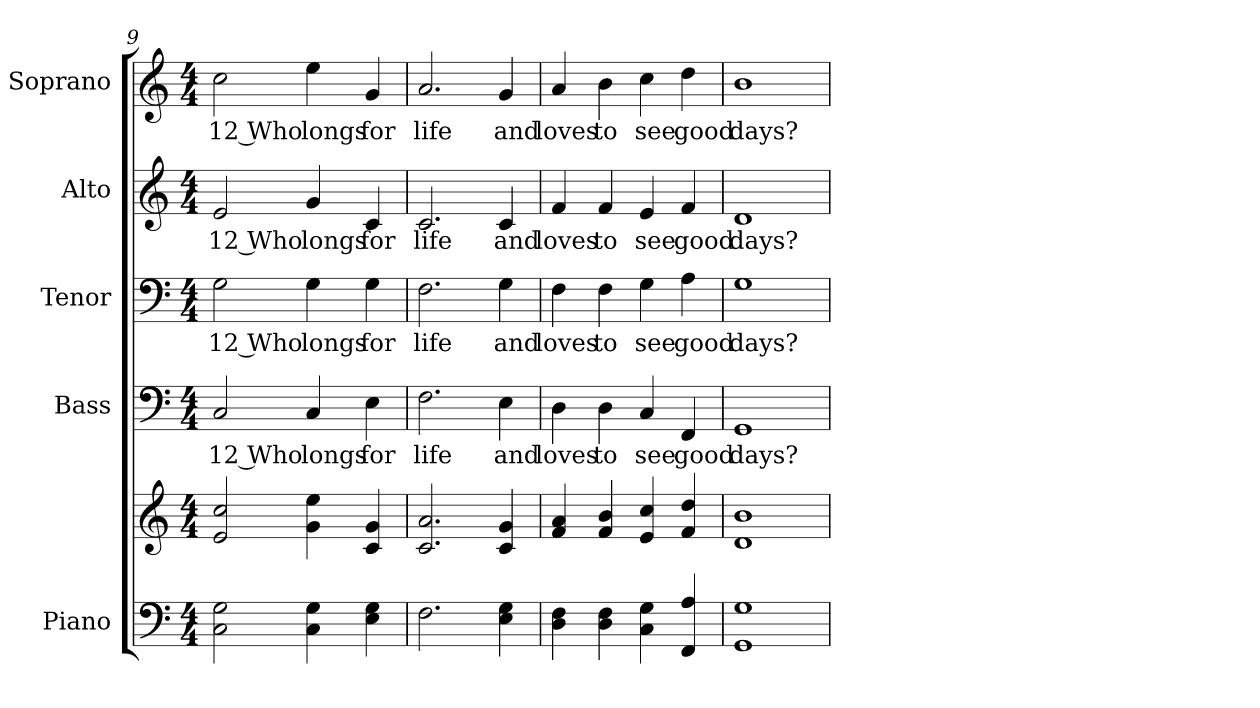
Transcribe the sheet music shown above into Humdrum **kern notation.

**kern	**kern	**kern	**text	**kern	**text	**kern	**text	**kern	**text
*part5	*part5	*part4	*part4	*part3	*part3	*part2	*part2	*part1	*part1
*staff6	*staff5	*staff4	*staff4	*staff3	*staff3	*staff2	*staff2	*staff1	*staff1
*I"Piano	*	*I"Bass	*	*I"Tenor	*	*I"Alto	*	*I"Soprano	*
*I'Pno.	*	*I'B.	*	*I'T.	*	*I'A.	*	*I'S.	*
!!LO:PB:g=z
*clefF4	*clefG2	*clefF4	*	*clefF4	*	*clefG2	*	*clefG2	*
*k[]	*k[]	*k[]	*	*k[]	*	*k[]	*	*k[]	*
*C:	*C:	*C:	*	*C:	*	*C:	*	*C:	*
*M4/4	*M4/4	*M4/4	*	*M4/4	*	*M4/4	*	*M4/4	*
=9	=9	=9	=9	=9	=9	=9	=9	=9	=9
!	!	!	!LO:LY:b:color=#000000	!	!	!	!	!	!
!	!	!	!	!	!LO:LY:b:color=#000000	!	!	!	!
!	!	!	!	!	!	!	!LO:LY:b:color=#000000	!	!
!	!	!	!	!	!	!	!	!	!LO:LY:b:color=#000000
2Ci\ 2Gi	2ei/ 2cci	2Ci/	12 Who	2Gi\	12 Who	2ei/	12 Who	2cci\	12 Who
!	!	!	!LO:LY:b:color=#000000	!	!	!	!	!	!
!	!	!	!	!	!LO:LY:b:color=#000000	!	!	!	!
!	!	!	!	!	!	!	!LO:LY:b:color=#000000	!	!
!	!	!	!	!	!	!	!	!	!LO:LY:b:color=#000000
4Ci\ 4Gi	4gi\ 4eei	4Ci/	longs	4Gi\	longs	4gi/	longs	4eei\	longs
!	!	!	!LO:LY:b:color=#000000	!	!	!	!	!	!
!	!	!	!	!	!LO:LY:b:color=#000000	!	!	!	!
!	!	!	!	!	!	!	!LO:LY:b:color=#000000	!	!
!	!	!	!	!	!	!	!	!	!LO:LY:b:color=#000000
4Ei\ 4Gi	4ci/ 4gi	4Ei\	for	4Gi\	for	4ci/	for	4gi/	for
=10	=10	=10	=10	=10	=10	=10	=10	=10	=10
!	!	!	!LO:LY:b:color=#000000	!	!	!	!	!	!
!	!	!	!	!	!LO:LY:b:color=#000000	!	!	!	!
!	!	!	!	!	!	!	!LO:LY:b:color=#000000	!	!
!	!	!	!	!	!	!	!	!	!LO:LY:b:color=#000000
2.Fi\	2.ci/ 2.ai	2.Fi\	life	2.Fi\	life	2.ci/	life	2.ai/	life
!	!	!	!LO:LY:b:color=#000000	!	!	!	!	!	!
!	!	!	!	!	!LO:LY:b:color=#000000	!	!	!	!
!	!	!	!	!	!	!	!LO:LY:b:color=#000000	!	!
!	!	!	!	!	!	!	!	!	!LO:LY:b:color=#000000
4Ei\ 4Gi	4ci/ 4gi	4Ei\	and	4Gi\	and	4ci/	and	4gi/	and
=11	=11	=11	=11	=11	=11	=11	=11	=11	=11
!	!	!	!LO:LY:b:color=#000000	!	!	!	!	!	!
!	!	!	!	!	!LO:LY:b:color=#000000	!	!	!	!
!	!	!	!	!	!	!	!LO:LY:b:color=#000000	!	!
!	!	!	!	!	!	!	!	!	!LO:LY:b:color=#000000
4Di\ 4Fi	4fi/ 4ai	4Di\	loves	4Fi\	loves	4fi/	loves	4ai/	loves
!	!	!	!LO:LY:b:color=#000000	!	!	!	!	!	!
!	!	!	!	!	!LO:LY:b:color=#000000	!	!	!	!
!	!	!	!	!	!	!	!LO:LY:b:color=#000000	!	!
!	!	!	!	!	!	!	!	!	!LO:LY:b:color=#000000
4Di\ 4Fi	4fi/ 4bi	4Di\	to	4Fi\	to	4fi/	to	4bi\	to
!	!	!	!LO:LY:b:color=#000000	!	!	!	!	!	!
!	!	!	!	!	!LO:LY:b:color=#000000	!	!	!	!
!	!	!	!	!	!	!	!LO:LY:b:color=#000000	!	!
!	!	!	!	!	!	!	!	!	!LO:LY:b:color=#000000
4Ci\ 4Gi	4ei/ 4cci	4Ci/	see	4Gi\	see	4ei/	see	4cci\	see
!	!	!	!LO:LY:b:color=#000000	!	!	!	!	!	!
!	!	!	!	!	!LO:LY:b:color=#000000	!	!	!	!
!	!	!	!	!	!	!	!LO:LY:b:color=#000000	!	!
!	!	!	!	!	!	!	!	!	!LO:LY:b:color=#000000
4FFi/ 4Ai	4fi/ 4ddi	4FFi/	good	4Ai\	good	4fi/	good	4ddi\	good
=12	=12	=12	=12	=12	=12	=12	=12	=12	=12
!	!	!	!LO:LY:b:color=#000000	!	!	!	!	!	!
!	!	!	!	!	!LO:LY:b:color=#000000	!	!	!	!
!	!	!	!	!	!	!	!LO:LY:b:color=#000000	!	!
!	!	!	!	!	!	!	!	!	!LO:LY:b:color=#000000
1GGi 1Gi	1di 1bi	1GGi	days?	1Gi	days?	1di	days?	1bi	days?
=	=	=	=	=	=	=	=	=	=
*-	*-	*-	*-	*-	*-	*-	*-	*-	*-
